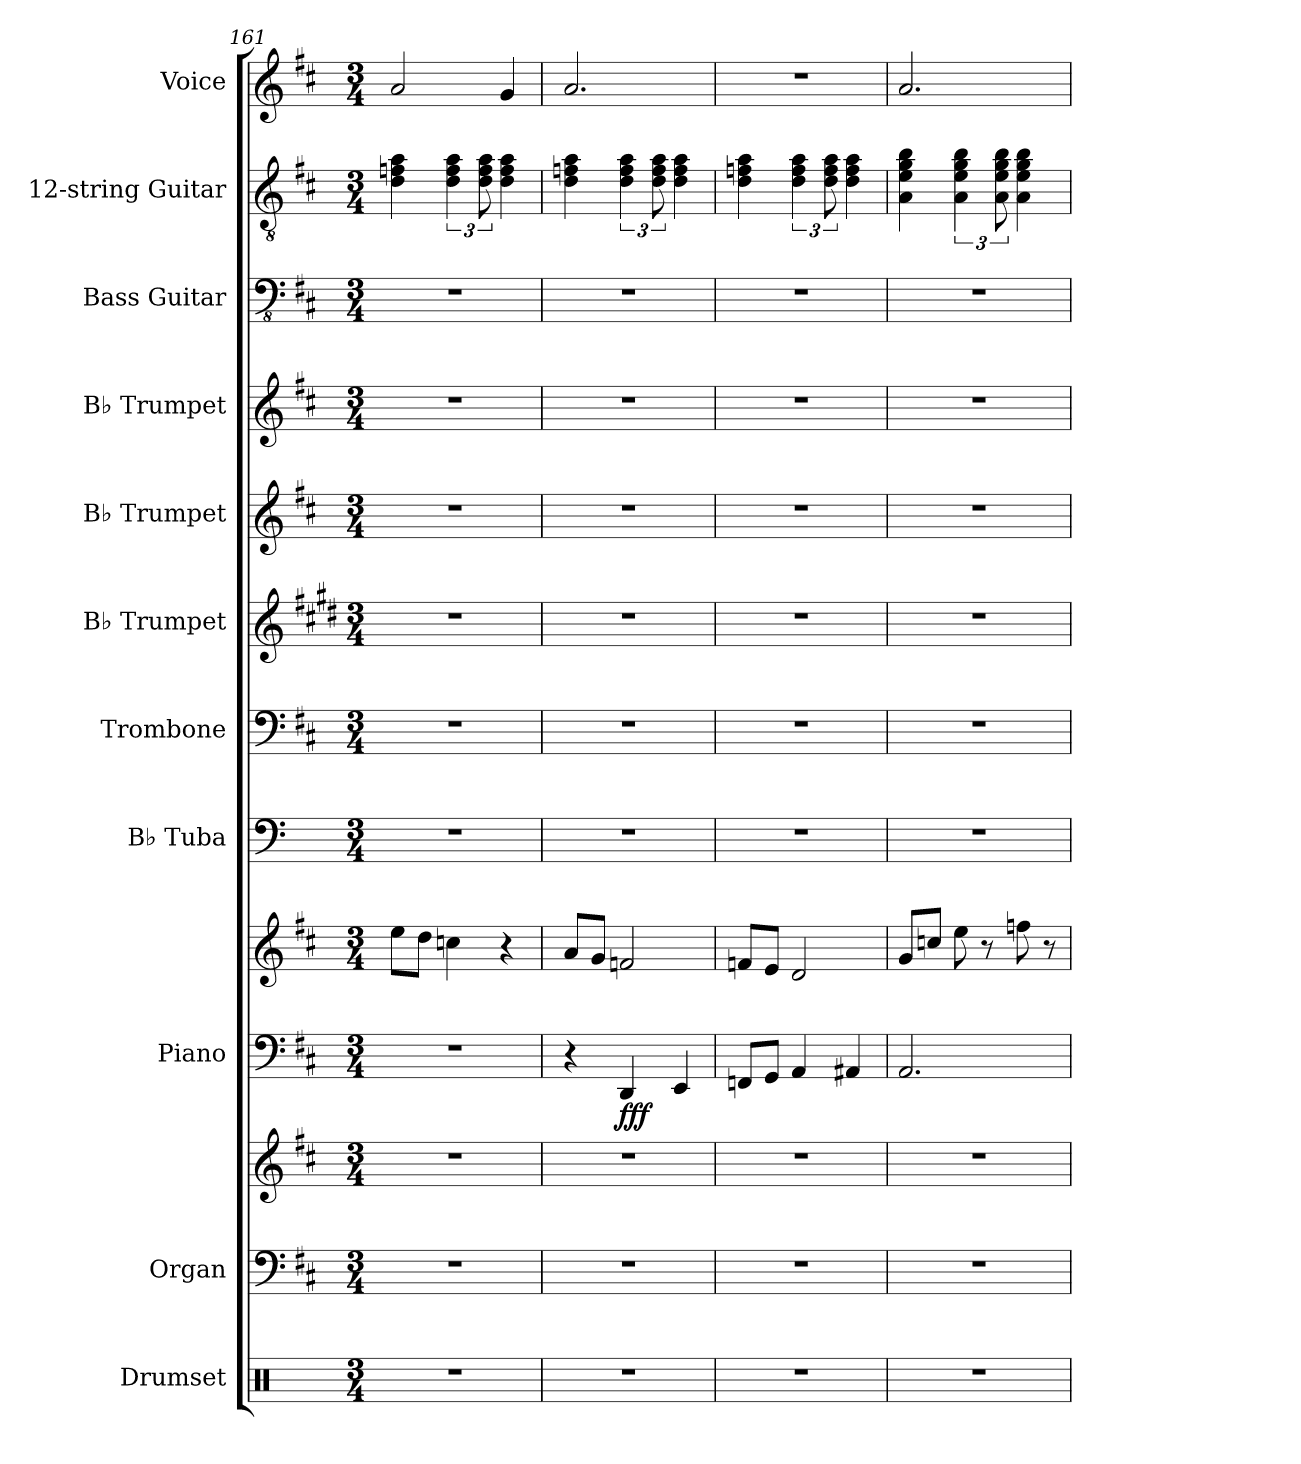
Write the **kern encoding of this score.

**kern	**kern	**kern	**kern	**kern	**dynam	**kern	**kern	**kern	**kern	**kern	**kern	**kern	**kern
*part11	*part10	*part10	*part9	*part9	*part9	*part8	*part7	*part6	*part5	*part4	*part3	*part2	*part1
*staff13	*staff12	*staff11	*staff10	*staff9	*staff9/10	*staff8	*staff7	*staff6	*staff5	*staff4	*staff3	*staff2	*staff1
*I"Drumset	*I"Organ	*	*I"Piano	*	*	*I"B♭ Tuba	*I"Trombone	*I"B♭ Trumpet	*I"B♭ Trumpet	*I"B♭ Trumpet	*I"Bass Guitar	*I"12-string Guitar	*I"Voice
*I'Drs.	*I'Org.	*	*I'Pno.	*	*	*I'B♭ Tu.	*I'Trb.	*I'B♭ Tpt.	*I'B♭ Tpt.	*I'B♭ Tpt.	*I'B. Guit.	*I'12-str. Guit.	*I'Vo.
*clefX	*clefF4	*clefG2	*clefF4	*clefG2	*	*clefF4	*clefF4	*clefG2	*clefG2	*clefG2	*clefFv4	*clefGv2	*clefG2
*	*	*	*	*	*	*	*	*ITrd1c2	*ITrd1c2	*ITrd1c2	*	*	*
*k[]	*k[f#c#]	*k[f#c#]	*k[f#c#]	*k[f#c#]	*	*k[]	*k[f#c#]	*k[f#c#]	*k[]	*k[]	*k[f#c#]	*k[f#c#]	*k[f#c#]
*C:	*D:	*D:	*D:	*D:	*	*C:	*D:	*D:	*C:	*C:	*D:	*D:	*D:
*M3/4	*M3/4	*M3/4	*M3/4	*M3/4	*	*M3/4	*M3/4	*M3/4	*M3/4	*M3/4	*M3/4	*M3/4	*M3/4
=161	=161	=161	=161	=161	=161	=161	=161	=161	=161	=161	=161	=161	=161
2.r	2.r	2.r	2.r	8ee\L	.	2.r	2.r	2.r	2.r	2.r	2.r	4d\ 4fn\ 4a\	2a/
.	.	.	.	8dd\J	.	.	.	.	.	.	.	.	.
.	.	.	.	4ccn\	.	.	.	.	.	.	.	6d\ 6f\ 6a\	.
.	.	.	.	.	.	.	.	.	.	.	.	12d\ 12f\ 12a\	.
.	.	.	.	4r	.	.	.	.	.	.	.	4d\ 4f\ 4a\	4g/
=162	=162	=162	=162	=162	=162	=162	=162	=162	=162	=162	=162	=162	=162
2.r	2.r	2.r	4r	8a/L	.	2.r	2.r	2.r	2.r	2.r	2.r	4d\ 4fn\ 4a\	2.a/
.	.	.	.	8g/J	.	.	.	.	.	.	.	.	.
!	!	!	!	!	!LO:DY:b=2	!	!	!	!	!	!	!	!
.	.	.	4DD/	2fn/	fff	.	.	.	.	.	.	6d\ 6f\ 6a\	.
.	.	.	.	.	.	.	.	.	.	.	.	12d\ 12f\ 12a\	.
.	.	.	4EE/	.	.	.	.	.	.	.	.	4d\ 4f\ 4a\	.
=163	=163	=163	=163	=163	=163	=163	=163	=163	=163	=163	=163	=163	=163
2.r	2.r	2.r	8FFn/L	8fn/L	.	2.r	2.r	2.r	2.r	2.r	2.r	4d\ 4fn\ 4a\	2.r
.	.	.	8GG/J	8e/J	.	.	.	.	.	.	.	.	.
.	.	.	4AA/	2d/	.	.	.	.	.	.	.	6d\ 6f\ 6a\	.
.	.	.	.	.	.	.	.	.	.	.	.	12d\ 12f\ 12a\	.
.	.	.	4AA#X/	.	.	.	.	.	.	.	.	4d\ 4f\ 4a\	.
=164	=164	=164	=164	=164	=164	=164	=164	=164	=164	=164	=164	=164	=164
2.r	2.r	2.r	2.AA/	8g/L	.	2.r	2.r	2.r	2.r	2.r	2.r	4A\ 4e\ 4g\ 4b\	2.a/
.	.	.	.	8ccn/J	.	.	.	.	.	.	.	.	.
.	.	.	.	8ee\	.	.	.	.	.	.	.	6A\ 6e\ 6g\ 6b\	.
.	.	.	.	8r	.	.	.	.	.	.	.	.	.
.	.	.	.	.	.	.	.	.	.	.	.	12A\ 12e\ 12g\ 12b\	.
.	.	.	.	8ffn\	.	.	.	.	.	.	.	4A\ 4e\ 4g\ 4b\	.
.	.	.	.	8r	.	.	.	.	.	.	.	.	.
=	=	=	=	=	=	=	=	=	=	=	=	=	=
*-	*-	*-	*-	*-	*-	*-	*-	*-	*-	*-	*-	*-	*-
